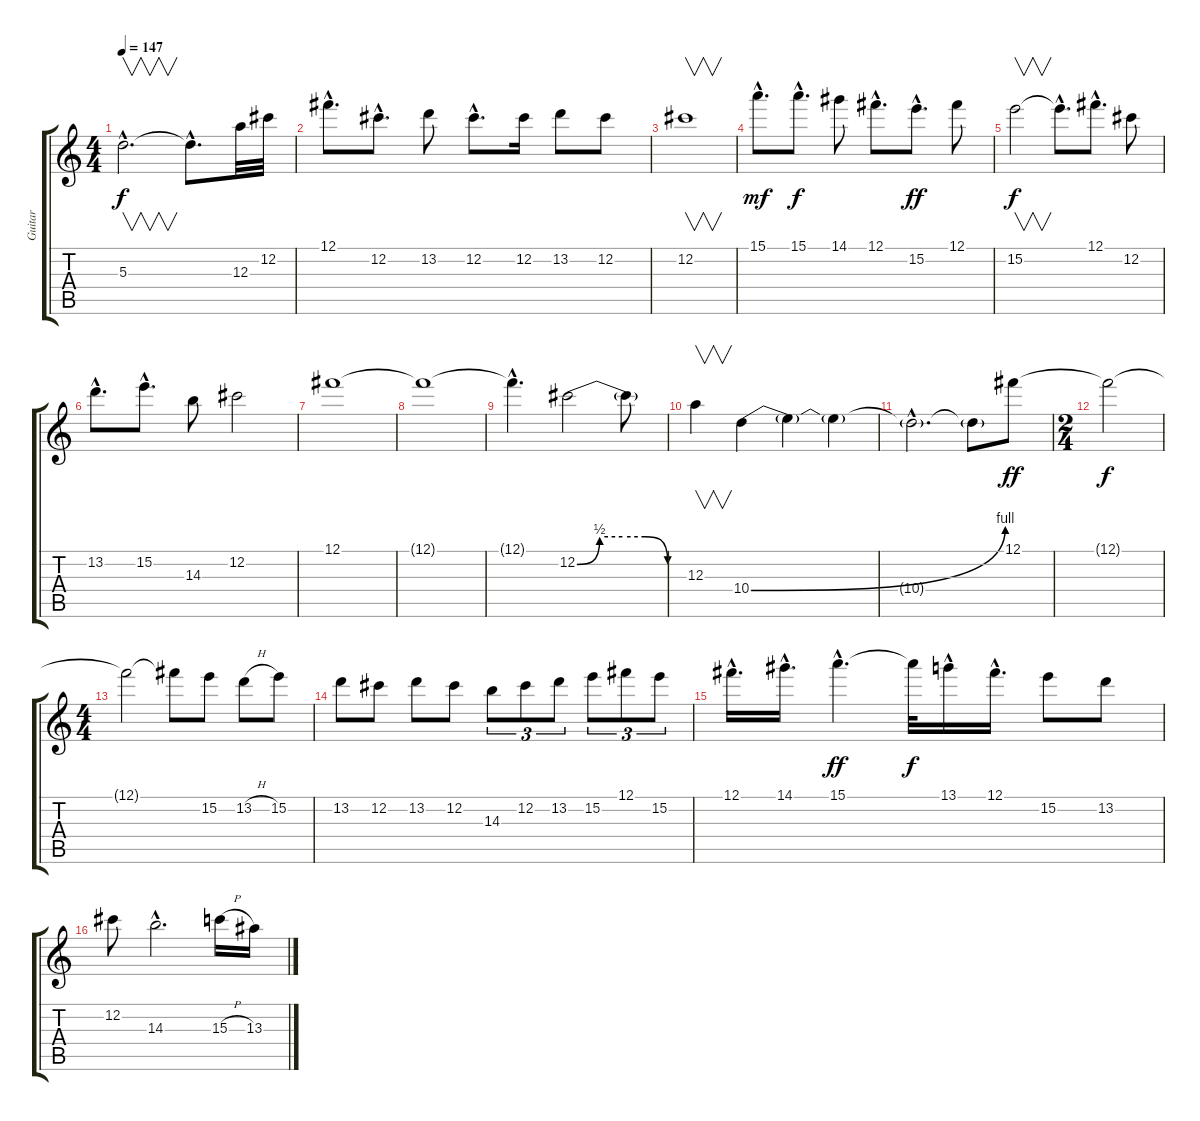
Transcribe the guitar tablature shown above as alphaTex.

\track ("Guitar" "Guitar") {instrument overdrivenguitar}
\staff {score tabs}
\tuning (Gb4 Db4 A3 E3 B2 Gb2) {hide}
\ts (4 4)
\tempo 147
\clef g2
\ks c
5.3{hac}.2{v d dy f balance 3 instrument overdrivenguitar} 5.3{hac t}.8{d} 12.3.32{instrument overdrivenguitar} 12.2.32 |
12.1{hac}.8{d} 12.2{hac}.8{d} 13.2.8 12.2{hac}.8{d} 12.2.16 13.2.8 12.2.8 |
12.2.1{v} |
15.1{hac}.8{d dy mf balance 3} 15.1{hac}.8{d dy f} 14.1.8 12.1{hac}.8{d} 15.2{hac}.8{d dy ff} 12.1.8 |
15.2.2{v dy f} 15.2{hac t}.8{d} 12.1{hac}.8{d} 12.2.8 |
13.2{hac}.8{d} 15.2{hac}.8{d} 14.3.8 12.2.2 |
12.1.1 |
12.1{t}.1 |
12.1{hac t}.4{d} 12.2{be (custom 0 0 15 2 30 2 45 2 60 0)}.2 12.2{t}.8 |
12.3.4{v} 10.4{be (bend 0 0 60 4)}.4 10.4{t}.4 10.4{t}.4 |
10.4{hac t}.2{d} 10.4{t}.8 12.1.8{dy ff balance 8} |
\ts (2 4)
12.1{t}.2{dy f} |
\ts (4 4)
12.1{t}.2 12.1{t}.8 15.2.8 13.2{h}.8 15.2.8 |
13.2.8 12.2.8 13.2.8 12.2.8 14.3.8{tu (3 2)} 12.2.8{tu (3 2)} 13.2.8{tu (3 2)} 15.2.8{tu (3 2)} 12.1.8{tu (3 2)} 15.2.8{tu (3 2)} |
12.1{hac}.16{d} 14.1{hac}.16{d} 15.1{hac}.4{d dy ff} 15.1{t}.32{dy f} 13.1{hac}.16 12.1{hac}.16{d} 15.2.8 13.2.8 |
12.2.8 14.3{hac}.2{d} 15.3{h}.16 13.3{h}.16
